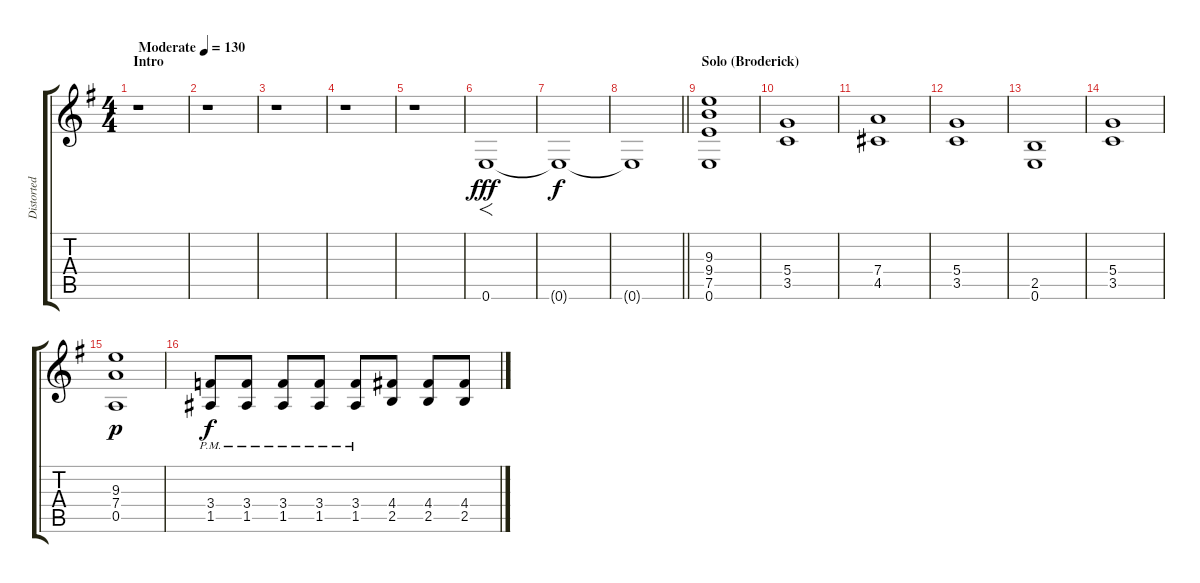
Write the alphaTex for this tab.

\track ("Distorted Rhythm Guitar (R)" "Distorted ") {instrument distortionguitar}
\staff {score tabs}
\tuning (E4 B3 G3 D3 A2 E2) {hide}
\ts (4 4)
\section ("" "Intro")
\tempo (130 "Moderate")
\clef g2
\ks eminor
r.1{dy fff instrument distortionguitar} |
r.1 |
r.1 |
r.1 |
r.1 |
0.6.1{f} |
0.6{t}.1{dy f} |
\barLineRight lightlight
0.6{t}.1 |
\section ("" "Solo (Broderick)")
(9.3 9.4 7.5 0.6).1 |
(5.4 3.5).1 |
(7.4 4.5).1 |
(5.4 3.5).1 |
(2.5 0.6).1 |
(5.4 3.5).1 |
(9.3 7.4 0.5).1{dy p} |
(3.4{pm} 1.5{pm}).8{dy f} (3.4{pm} 1.5{pm}).8 (3.4{pm} 1.5{pm}).8 (3.4{pm} 1.5{pm}).8 (3.4{pm} 1.5{pm}).8 (4.4 2.5).8 (4.4 2.5).8 (4.4 2.5).8
